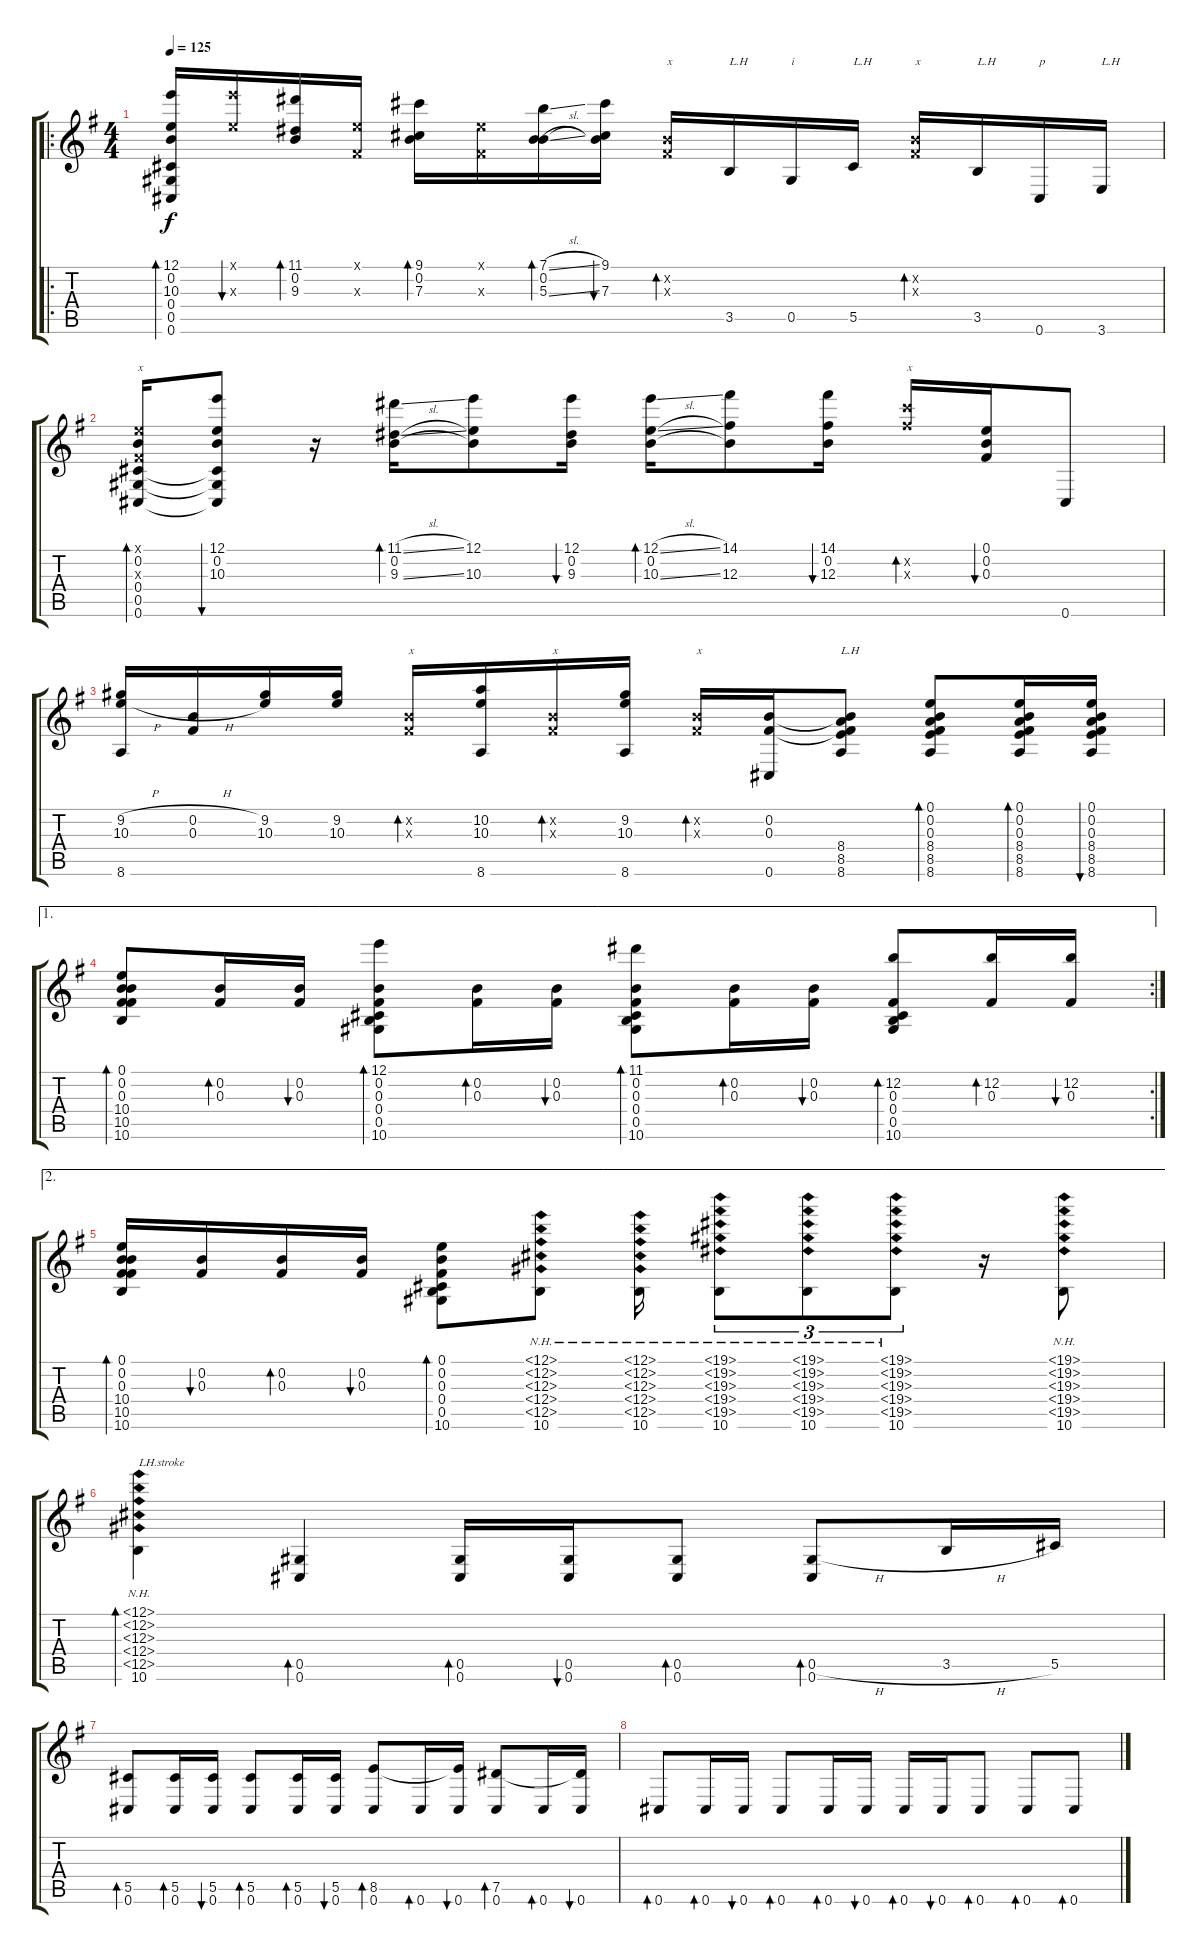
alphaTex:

\track "" {instrument acousticguitarsteel}
\staff {score tabs}
\tuning (E4 B3 Gb3 Db3 Ab2 Db2) {hide}
\ro
\ts (4 4)
\tempo 125
\clef g2
\ks g
(12.1 0.2 10.3 0.4 0.5 0.6).16{bd 30 dy f} (12.1{x} 10.3{x}).16{bu 30} (11.1 0.2 9.3).16{bd 30} (0.1{x} 0.3{x}).16 (9.1 0.2 7.3).16{bd 30} (0.1{x} 0.3{x}).16 (7.1{sl} 0.2 5.3{sl}).16{bd 30} (9.1 0.2{t} 7.3).16{bu 30} (0.2{x} 0.3{x}).16{bd 30 txt "x"} 3.5.16{txt "L.H"} 0.5.16{txt "i"} 5.5.16{txt "L.H"} (0.2{x} 0.3{x}).16{bd 30 txt "x"} 3.5.16{txt "L.H"} 0.6.16{txt "p"} 3.6.16{txt "L.H"} |
(0.1{x} 0.2 0.3{x} 0.4 0.5 0.6).16{bd 30 txt "x"} (12.1 0.2 10.3 0.4{t} 0.5{t} 0.6{t}).8{bu 30} r.16 (11.1{sl} 0.2 9.3{sl}).16{bd 30} (12.1 0.2{t} 10.3).8 (12.1 0.2 9.3).16{bu 30} (12.1{sl} 0.2 10.3{sl}).16{bd 30} (14.1 0.2{t} 12.3).8 (14.1 0.2 12.3).16{bu 30} (13.2{x} 12.3{x}).16{bd 30 txt "x"} (0.1 0.2 0.3).16{bu 30} 0.6.8 |
(9.2{h} 10.3{h} 8.6).16 (0.2{h} 0.3{h}).16 (9.2 10.3).16 (9.2 10.3).16 (0.2{x} 0.3{x}).16{bd 30 txt "x"} (10.2 10.3 8.6).16 (0.2{x} 0.3{x}).16{bd 30 txt "x"} (9.2 10.3 8.6).16 (0.2{x} 0.3{x}).16{bd 30 txt "x"} (0.2 0.3 0.6).16 (0.2{t} 0.3{t} 8.4 8.5 8.6).8{txt "L.H"} (0.1 0.2 0.3 8.4 8.5 8.6).8{bd 30} (0.1 0.2 0.3 8.4 8.5 8.6).16{bd 30} (0.1 0.2 0.3 8.4 8.5 8.6).16{bu 30} |
\ae 1
\rc 2
(0.1 0.2 0.3 10.4 10.5 10.6).8{bd 30} (0.2 0.3).16{bd 30} (0.2 0.3).16{bu 30} (12.1 0.2 0.3 0.4 0.5 10.6).8{bd 30} (0.2 0.3).16{bd 30} (0.2 0.3).16{bu 30} (11.1 0.2 0.3 0.4 0.5 10.6).8{bd 30} (0.2 0.3).16{bd 30} (0.2 0.3).16{bu 30} (12.2 0.3 0.4 0.5 10.6).8{bd 30} (12.2 0.3).16{bd 30} (12.2 0.3).16{bu 30} |
\ae 2
(0.1 0.2 0.3 10.4 10.5 10.6).16{bd 30} (0.2 0.3).16{bu 30} (0.2 0.3).16{bd 30} (0.2 0.3).16{bu 30} (0.1 0.2 0.3 0.4 0.5 10.6).8{bd 30} (12.1{nh} 12.2{nh} 12.3{nh} 12.4{nh} 12.5{nh} 10.6).8 (12.1{nh} 12.2{nh} 12.3{nh} 12.4{nh} 12.5{nh} 10.6).16 (19.1{nh} 19.2{nh} 19.3{nh} 19.4{nh} 19.5{nh} 10.6).8{tu (3 2)} (19.1{nh} 19.2{nh} 19.3{nh} 19.4{nh} 19.5{nh} 10.6).8{tu (3 2)} (19.1{nh} 19.2{nh} 19.3{nh} 19.4{nh} 19.5{nh} 10.6).8{tu (3 2)} r.16 (19.1{nh} 19.2{nh} 19.3{nh} 19.4{nh} 19.5{nh} 10.6).8 |
(12.1{nh} 12.2{nh} 12.3{nh} 12.4{nh} 12.5{nh} 10.6).4{bd 60 txt "LH.stroke"} (0.5 0.6).4{bd 30 txt ""} (0.5 0.6).16{bd 30 txt ""} (0.5 0.6).16{bu 30} (0.5 0.6).8{bd 30} (0.5{h} 0.6).8{bd 30 txt ""} 3.5{h}.16 5.5.16 |
(5.5 0.6).8{bd 30 txt ""} (5.5 0.6).16{bd 30} (5.5 0.6).16{bu 30} (5.5 0.6).8{bd 30 txt ""} (5.5 0.6).16{bd 30} (5.5 0.6).16{bu 30} (8.5 0.6).8{bd 30 txt ""} 0.6.16{bd 30} (8.5{t} 0.6).16{bu 30} (7.5 0.6).8{bd 30 txt ""} 0.6.16{bd 30} (7.5{t} 0.6).16{bu 30} |
0.6.8{bd 30 txt ""} 0.6.16{bd 30} 0.6.16{bu 30} 0.6.8{bd 30 txt ""} 0.6.16{bd 30} 0.6.16{bu 30} 0.6.16{bd 30 txt ""} 0.6.16{bu 30} 0.6.8{bd 30} 0.6.8{bd 30 txt ""} 0.6.8{bd 30}
